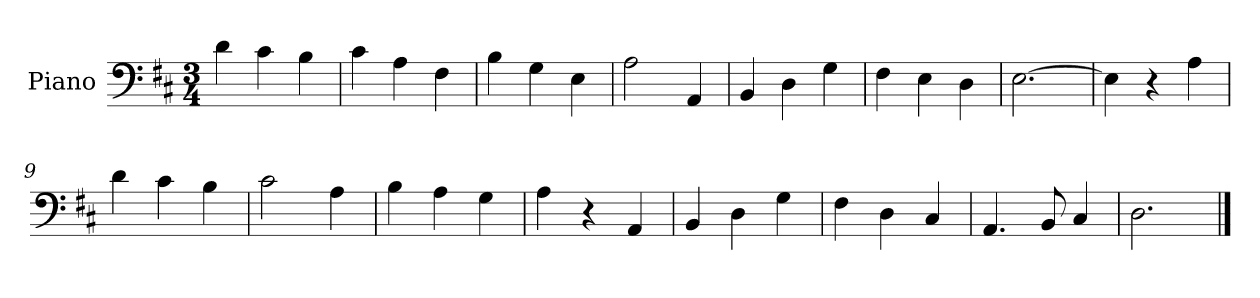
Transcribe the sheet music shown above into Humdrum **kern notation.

**kern
*part1
*staff1
*I"Piano
*I'Pno
*clefF4
*k[f#c#]
*M3/4
=1
4d\
4c#\
4B\
=2
4c#\
4A\
4F#\
=3
4B\
4G\
4E\
=4
2A\
4AA/
=5
4BB/
4D\
4G\
=6
4F#\
4E\
4D\
=7
[2.E\
=8
4E\]
4r
4A\
=9
4d\
4c#\
4B\
=10
2c#\
4A\
=11
4B\
4A\
4G\
=12
4A\
4r
4AA/
=13
4BB/
4D\
4G\
=14
4F#\
4D\
4C#/
=15
4.AA/
8BB/
4C#/
=16
2.D\
==
*-
